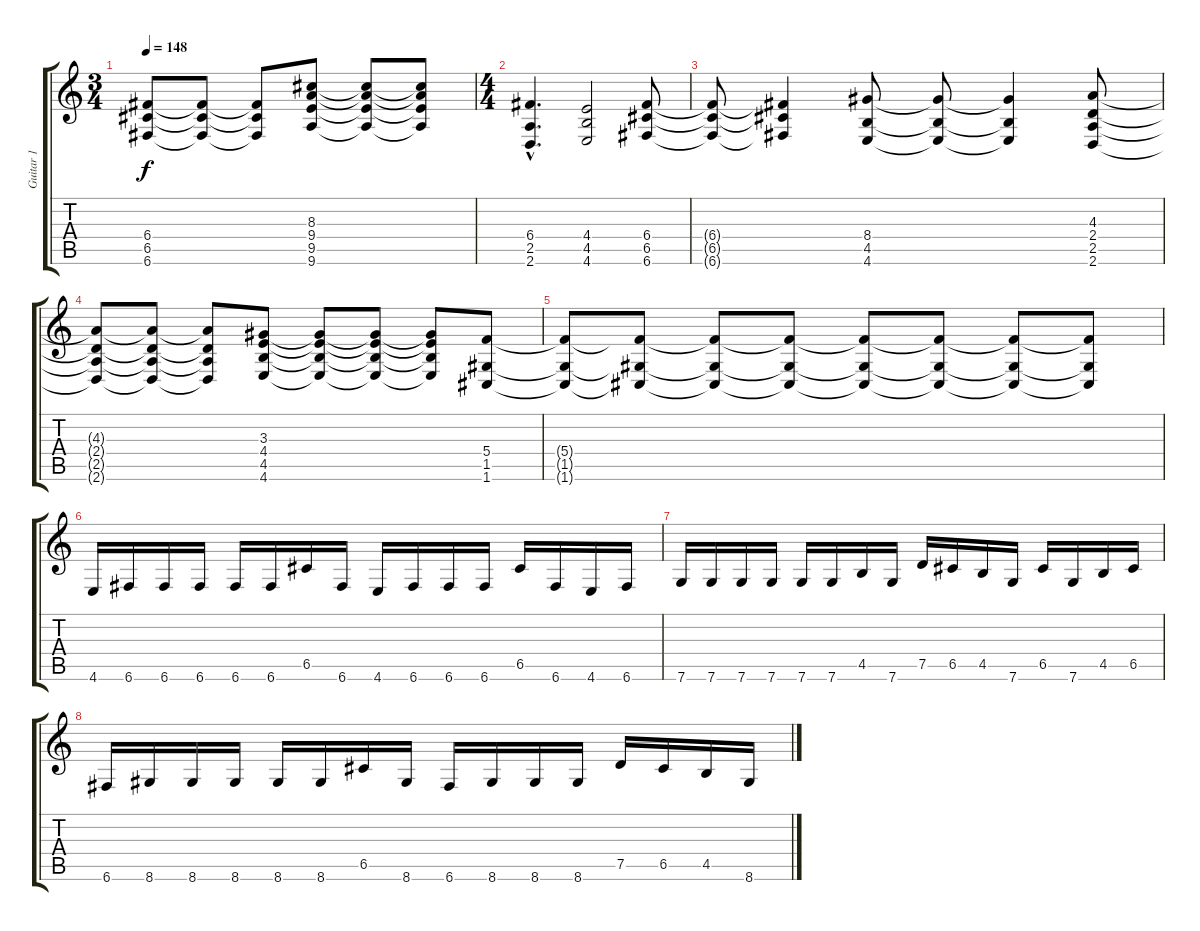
\track ("Guitar 1" "Guitar 1") {instrument distortionguitar}
\staff {score tabs}
\tuning (D4 A3 F3 C3 G2 C2) {hide}
\ts (3 4)
\tempo 148
\clef g2
\ks c
(6.4{t} 6.5{t} 6.6{t}).8{dy f} (6.4{t} 6.5{t} 6.6{t}).8 (6.4{t} 6.5{t} 6.6{t}).8 (8.3 9.4 9.5 9.6).8 (8.3{t} 9.4{t} 9.5{t} 9.6{t}).8 (8.3{t} 9.4{t} 9.5{t} 9.6{t}).8 |
\ts (4 4)
(6.4{hac} 2.5{hac} 2.6{hac}).4{d} (4.4 4.5 4.6).2 (6.4 6.5 6.6).8 |
(6.4{t} 6.5{t} 6.6{t}).8 (6.4{t} 6.5{t} 6.6{t}).4 (8.4 4.5 4.6).8 (8.4{t} 4.5{t} 4.6{t}).8 (8.4{t} 4.5{t} 4.6{t}).4 (4.3 2.4 2.5 2.6).8 |
(4.3{t} 2.4{t} 2.5{t} 2.6{t}).8 (4.3{t} 2.4{t} 2.5{t} 2.6{t}).8 (4.3{t} 2.4{t} 2.5{t} 2.6{t}).8 (3.3 4.4 4.5 4.6).8 (3.3{t} 4.4{t} 4.5{t} 4.6{t}).8 (3.3{t} 4.4{t} 4.5{t} 4.6{t}).8 (3.3{t} 4.4{t} 4.5{t} 4.6{t}).8 (5.4 1.5 1.6).8 |
(5.4{t} 1.5{t} 1.6{t}).8 (5.4{t} 1.5{t} 1.6{t}).8 (5.4{t} 1.5{t} 1.6{t}).8 (5.4{t} 1.5{t} 1.6{t}).8 (5.4{t} 1.5{t} 1.6{t}).8 (5.4{t} 1.5{t} 1.6{t}).8 (5.4{t} 1.5{t} 1.6{t}).8 (5.4{t} 1.5{t} 1.6{t}).8 |
4.6.16 6.6.16 6.6.16 6.6.16 6.6.16 6.6.16 6.5.16 6.6.16 4.6.16 6.6.16 6.6.16 6.6.16 6.5.16 6.6.16 4.6.16 6.6.16 |
7.6.16 7.6.16 7.6.16 7.6.16 7.6.16 7.6.16 4.5.16 7.6.16 7.5.16 6.5.16 4.5.16 7.6.16 6.5.16 7.6.16 4.5.16 6.5.16 |
6.6.16 8.6.16 8.6.16 8.6.16 8.6.16 8.6.16 6.5.16 8.6.16 6.6.16 8.6.16 8.6.16 8.6.16 7.5.16 6.5.16 4.5.16 8.6.16
